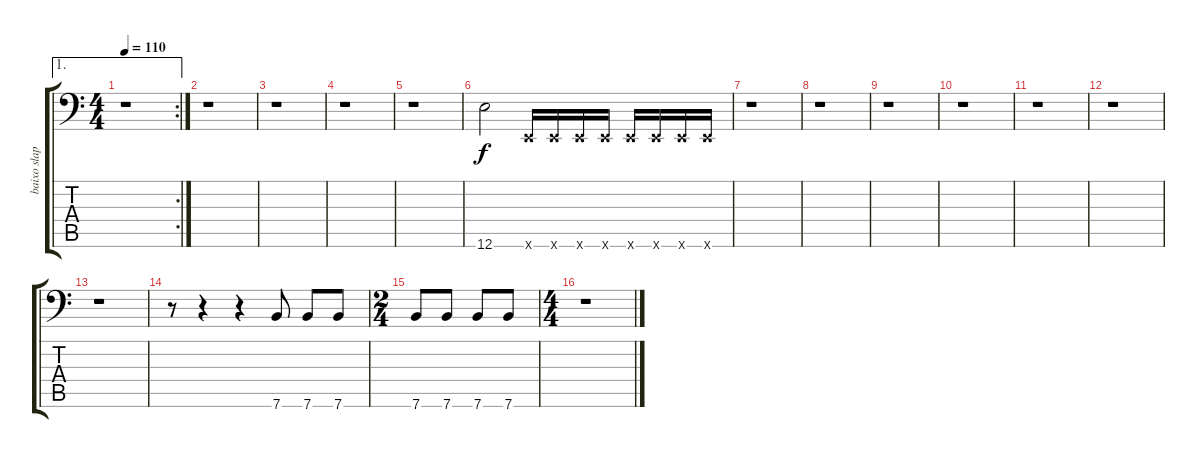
\track ("baixo slap" "baixo slap") {instrument slapbass2}
\staff {score tabs}
\tuning (E3 B2 G2 D2 A1 E1) {hide}
\ae 1
\rc 2
\ts (4 4)
\tempo 110
\clef f4
\ks c
r.1{dy f} |
r.1 |
r.1 |
r.1 |
r.1 |
12.6.2 0.6{x}.16 0.6{x}.16 0.6{x}.16 0.6{x}.16 0.6{x}.16 0.6{x}.16 0.6{x}.16 0.6{x}.16 |
r.1 |
r.1 |
r.1 |
r.1 |
r.1 |
r.1 |
r.1 |
r.8 r.4 r.4 7.6.8 7.6.8 7.6.8 |
\ts (2 4)
7.6.8 7.6.8 7.6.8 7.6.8 |
\ts (4 4)
r.1
